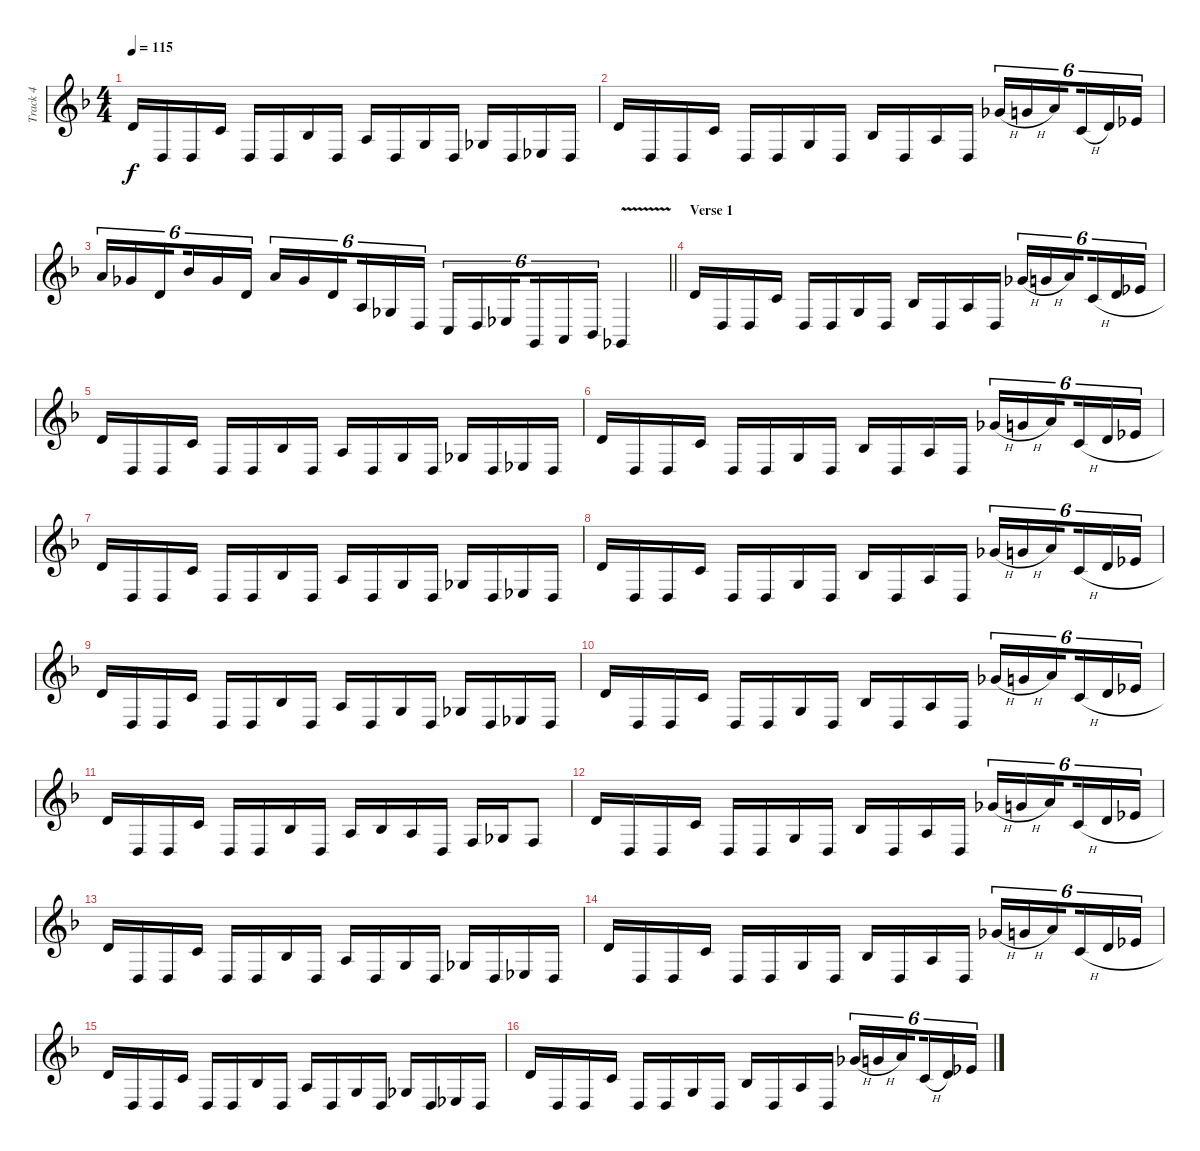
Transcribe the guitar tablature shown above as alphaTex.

\track ("Track 4" "Track 4") {instrument stringensemble1}
\staff {score}
\tuning (D4 A3 F3 C3 G2 D2) {hide}
\ts (4 4)
\tempo 115
\clef g2
\ks dminor
9.3.16{dy f} 7.5.16 7.5.16 7.3.16 7.5.16 7.5.16 5.3.16 7.5.16 4.3.16 7.5.16 2.3.16 7.5.16 1.3.16 7.5.16 8.5.16 7.5.16 |
9.3.16 7.5.16 7.5.16 7.3.16 7.5.16 7.5.16 2.3.16 7.5.16 5.3.16 7.5.16 4.3.16 7.5.16 9.2{h}.16{tu (6 4)} 10.2{h}.16{tu (6 4)} 12.2.16{tu (6 4) beam splitsecondary} 7.3{h}.16{tu (6 4)} 9.3.16{tu (6 4)} 1.1.16{tu (6 4)} |
\barLineRight lightlight
7.1.16{tu (6 4)} 4.1.16{tu (6 4)} 0.1.16{tu (6 4) beam splitsecondary} 8.1.16{tu (6 4)} 4.1.16{tu (6 4)} 0.1.16{tu (6 4)} 7.1.16{tu (6 4)} 4.1.16{tu (6 4)} 0.1.16{tu (6 4) beam splitsecondary} 0.2.16{tu (6 4)} 1.3.16{tu (6 4)} 2.4.16{tu (6 4)} 0.4.16{tu (6 4)} 2.4.16{tu (6 4)} 3.4.16{tu (6 4) beam splitsecondary} 0.5.16{tu (6 4)} 2.5.16{tu (6 4)} 3.5.16{tu (6 4)} 4.6{v}.4 |
\section ("" "Verse 1")
9.3.16 7.5.16 7.5.16 7.3.16 7.5.16 7.5.16 2.3.16 7.5.16 5.3.16 7.5.16 4.3.16 7.5.16 9.2{h}.16{tu (6 4)} 10.2{h}.16{tu (6 4)} 12.2.16{tu (6 4) beam splitsecondary} 7.3{h}.16{tu (6 4)} 9.3{h}.16{tu (6 4)} 1.1.16{tu (6 4)} |
9.3.16 7.5.16 7.5.16 7.3.16 7.5.16 7.5.16 5.3.16 7.5.16 4.3.16 7.5.16 2.3.16 7.5.16 1.3.16 7.5.16 8.5.16 7.5.16 |
9.3.16 7.5.16 7.5.16 7.3.16 7.5.16 7.5.16 2.3.16 7.5.16 5.3.16 7.5.16 4.3.16 7.5.16 9.2{h}.16{tu (6 4)} 10.2{h}.16{tu (6 4)} 12.2.16{tu (6 4) beam splitsecondary} 7.3{h}.16{tu (6 4)} 9.3{h}.16{tu (6 4)} 1.1.16{tu (6 4)} |
9.3.16 7.5.16 7.5.16 7.3.16 7.5.16 7.5.16 5.3.16 7.5.16 4.3.16 7.5.16 2.3.16 7.5.16 1.3.16 7.5.16 8.5.16 7.5.16 |
9.3.16 7.5.16 7.5.16 7.3.16 7.5.16 7.5.16 2.3.16 7.5.16 5.3.16 7.5.16 4.3.16 7.5.16 9.2{h}.16{tu (6 4)} 10.2{h}.16{tu (6 4)} 12.2.16{tu (6 4) beam splitsecondary} 7.3{h}.16{tu (6 4)} 9.3{h}.16{tu (6 4)} 1.1.16{tu (6 4)} |
9.3.16 7.5.16 7.5.16 7.3.16 7.5.16 7.5.16 5.3.16 7.5.16 4.3.16 7.5.16 2.3.16 7.5.16 1.3.16 7.5.16 8.5.16 7.5.16 |
9.3.16 7.5.16 7.5.16 7.3.16 7.5.16 7.5.16 2.3.16 7.5.16 5.3.16 7.5.16 4.3.16 7.5.16 9.2{h}.16{tu (6 4)} 10.2{h}.16{tu (6 4)} 12.2.16{tu (6 4) beam splitsecondary} 7.3{h}.16{tu (6 4)} 9.3{h}.16{tu (6 4)} 1.1.16{tu (6 4)} |
9.3.16 7.5.16 7.5.16 7.3.16 7.5.16 7.5.16 5.3.16 7.5.16 0.2.16 1.2.16 0.2.16 2.4.16 0.3.16 1.3.16 0.3.8 |
9.3.16 7.5.16 7.5.16 7.3.16 7.5.16 7.5.16 2.3.16 7.5.16 5.3.16 7.5.16 4.3.16 7.5.16 9.2{h}.16{tu (6 4)} 10.2{h}.16{tu (6 4)} 12.2.16{tu (6 4) beam splitsecondary} 7.3{h}.16{tu (6 4)} 9.3{h}.16{tu (6 4)} 1.1.16{tu (6 4)} |
9.3.16 7.5.16 7.5.16 7.3.16 7.5.16 7.5.16 5.3.16 7.5.16 4.3.16 7.5.16 2.3.16 7.5.16 1.3.16 7.5.16 8.5.16 7.5.16 |
9.3.16 7.5.16 7.5.16 7.3.16 7.5.16 7.5.16 2.3.16 7.5.16 5.3.16 7.5.16 4.3.16 7.5.16 9.2{h}.16{tu (6 4)} 10.2{h}.16{tu (6 4)} 12.2.16{tu (6 4) beam splitsecondary} 7.3{h}.16{tu (6 4)} 9.3{h}.16{tu (6 4)} 1.1.16{tu (6 4)} |
9.3.16 7.5.16 7.5.16 7.3.16 7.5.16 7.5.16 5.3.16 7.5.16 4.3.16 7.5.16 2.3.16 7.5.16 1.3.16 7.5.16 8.5.16 7.5.16 |
9.3.16 7.5.16 7.5.16 7.3.16 7.5.16 7.5.16 2.3.16 7.5.16 5.3.16 7.5.16 4.3.16 7.5.16 9.2{h}.16{tu (6 4)} 10.2{h}.16{tu (6 4)} 12.2.16{tu (6 4) beam splitsecondary} 7.3{h}.16{tu (6 4)} 9.3{h}.16{tu (6 4)} 1.1.16{tu (6 4)}
